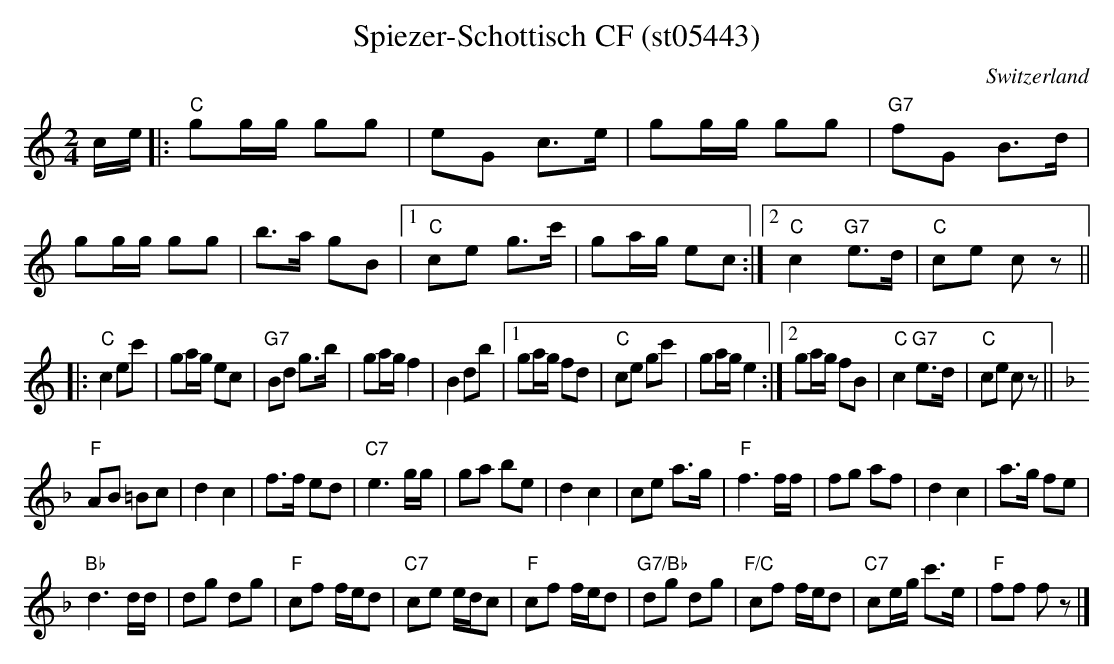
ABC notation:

X:1
T: Spiezer-Schottisch CF (st05443)
O:Switzerland
M:2/4
L:1/16
K:C major
ce |: "C"g2gg g2g2 | e2G2 c3e | g2gg g2g2 | "G7"f2G2 B3d | g2gg g2g2 | b3a g2B2 |1 "C"c2e2 g3c' | g2ag e2c2 :|2 "C"c4 "G7"e3d | "C"c2e2 c2z2 ||
|: [L:1/8]
"C"c2 ec' | ga/g/ ec | "G7"Bd g>b | ga/g/ f2 | B2 db |1 ga/g/ fd | "C"ce gc' | ga/g/ e2 :|2 ga/g/ fB | "C"c2 "G7"e>d | "C"ce cz || [K:F]
"F"AB =Bc | d2c2 | f>f ed | "C7"e3g/g/ | ga be | d2c2 | ce a>g | "F"f3f/f/ | fg af | d2c2 | a>g fe |
"Bb"d3d/d/ | dg dg | "F"cf f/e/d | "C7"ce e/d/c | "F"cf f/e/d | "G7/Bb"dg dg | "F/C"cf f/e/d | "C7"ce/g/ c'>e | "F"ff f z |]
